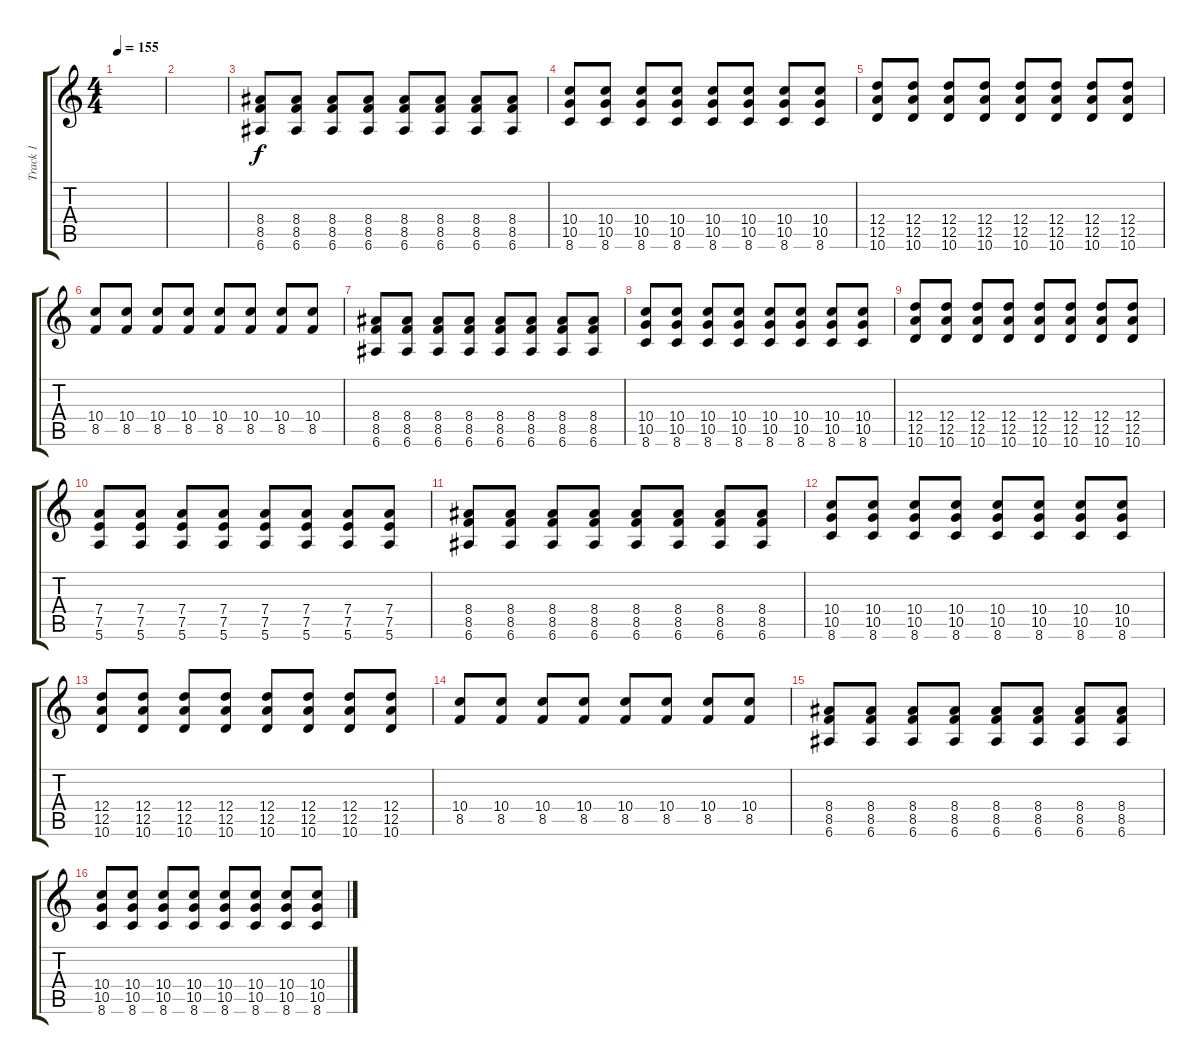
\track ("Track 1" "Track 1") {instrument distortionguitar}
\staff {score tabs}
\tuning (E4 B3 G3 D3 A2 E2) {hide}
\ts (4 4)
\tempo 155
\clef g2
\ks c
|
|
(8.4 8.5 6.6).8 (8.4 8.5 6.6).8 (8.4 8.5 6.6).8 (8.4 8.5 6.6).8 (8.4 8.5 6.6).8 (8.4 8.5 6.6).8 (8.4 8.5 6.6).8 (8.4 8.5 6.6).8 |
(10.4 10.5 8.6).8 (10.4 10.5 8.6).8 (10.4 10.5 8.6).8 (10.4 10.5 8.6).8 (10.4 10.5 8.6).8 (10.4 10.5 8.6).8 (10.4 10.5 8.6).8 (10.4 10.5 8.6).8 |
(12.4 12.5 10.6).8 (12.4 12.5 10.6).8 (12.4 12.5 10.6).8 (12.4 12.5 10.6).8 (12.4 12.5 10.6).8 (12.4 12.5 10.6).8 (12.4 12.5 10.6).8 (12.4 12.5 10.6).8 |
(10.4 8.5).8 (10.4 8.5).8 (10.4 8.5).8 (10.4 8.5).8 (10.4 8.5).8 (10.4 8.5).8 (10.4 8.5).8 (10.4 8.5).8 |
(8.4 8.5 6.6).8 (8.4 8.5 6.6).8 (8.4 8.5 6.6).8 (8.4 8.5 6.6).8 (8.4 8.5 6.6).8 (8.4 8.5 6.6).8 (8.4 8.5 6.6).8 (8.4 8.5 6.6).8 |
(10.4 10.5 8.6).8 (10.4 10.5 8.6).8 (10.4 10.5 8.6).8 (10.4 10.5 8.6).8 (10.4 10.5 8.6).8 (10.4 10.5 8.6).8 (10.4 10.5 8.6).8 (10.4 10.5 8.6).8 |
(12.4 12.5 10.6).8 (12.4 12.5 10.6).8 (12.4 12.5 10.6).8 (12.4 12.5 10.6).8 (12.4 12.5 10.6).8 (12.4 12.5 10.6).8 (12.4 12.5 10.6).8 (12.4 12.5 10.6).8 |
(7.4 7.5 5.6).8 (7.4 7.5 5.6).8 (7.4 7.5 5.6).8 (7.4 7.5 5.6).8 (7.4 7.5 5.6).8 (7.4 7.5 5.6).8 (7.4 7.5 5.6).8 (7.4 7.5 5.6).8 |
(8.4 8.5 6.6).8 (8.4 8.5 6.6).8 (8.4 8.5 6.6).8 (8.4 8.5 6.6).8 (8.4 8.5 6.6).8 (8.4 8.5 6.6).8 (8.4 8.5 6.6).8 (8.4 8.5 6.6).8 |
(10.4 10.5 8.6).8 (10.4 10.5 8.6).8 (10.4 10.5 8.6).8 (10.4 10.5 8.6).8 (10.4 10.5 8.6).8 (10.4 10.5 8.6).8 (10.4 10.5 8.6).8 (10.4 10.5 8.6).8 |
(12.4 12.5 10.6).8 (12.4 12.5 10.6).8 (12.4 12.5 10.6).8 (12.4 12.5 10.6).8 (12.4 12.5 10.6).8 (12.4 12.5 10.6).8 (12.4 12.5 10.6).8 (12.4 12.5 10.6).8 |
(10.4 8.5).8 (10.4 8.5).8 (10.4 8.5).8 (10.4 8.5).8 (10.4 8.5).8 (10.4 8.5).8 (10.4 8.5).8 (10.4 8.5).8 |
(8.4 8.5 6.6).8 (8.4 8.5 6.6).8 (8.4 8.5 6.6).8 (8.4 8.5 6.6).8 (8.4 8.5 6.6).8 (8.4 8.5 6.6).8 (8.4 8.5 6.6).8 (8.4 8.5 6.6).8 |
(10.4 10.5 8.6).8 (10.4 10.5 8.6).8 (10.4 10.5 8.6).8 (10.4 10.5 8.6).8 (10.4 10.5 8.6).8 (10.4 10.5 8.6).8 (10.4 10.5 8.6).8 (10.4 10.5 8.6).8
